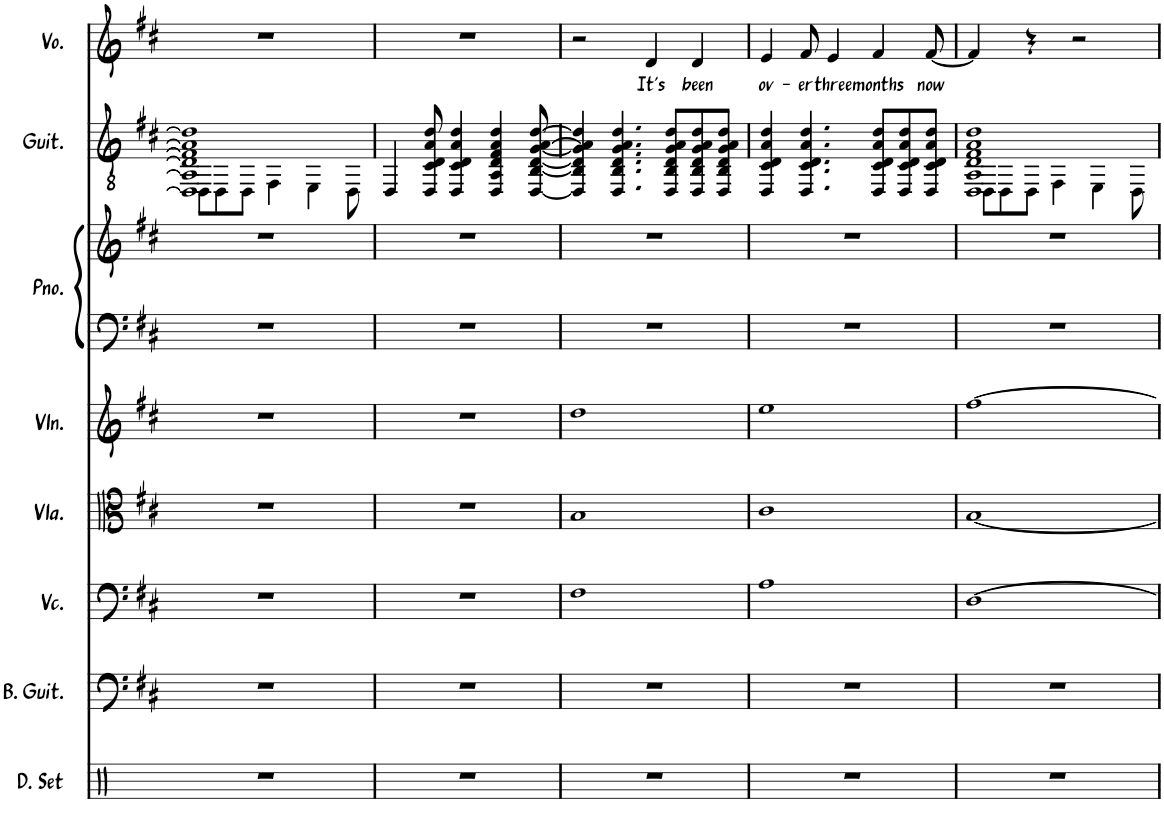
**kern	**kern	**kern	**kern	**kern	**kern	**kern	**kern	**kern	**text
*part8	*part7	*part6	*part5	*part4	*part3	*part3	*part2	*part1	*part1
*staff9	*staff8	*staff7	*staff6	*staff5	*staff4	*staff3	*staff2	*staff1	*staff1
*I"Drumset	*I"Bass Guitar	*I"Violoncello	*I"Viola	*I"Violin	*I"Piano	*	*I"Acoustic Guitar	*I"Voice	*
*I'D. Set	*I'B. Guit.	*I'Vc.	*I'Vla.	*I'Vln.	*I'Pno.	*	*I'Guit.	*I'Vo.	*
!!LO:PB:g=z
*clefX	*clefF4	*clefF4	*clefC3	*clefG2	*clefF4	*clefG2	*clefGv2	*clefG2	*
*	*Trd7c12	*	*	*	*	*	*	*	*
*k[]	*k[f#c#]	*k[f#c#]	*k[f#c#]	*k[f#c#]	*k[f#c#]	*k[f#c#]	*k[f#c#]	*k[f#c#]	*
*M4/4	*M4/4	*M4/4	*M4/4	*M4/4	*M4/4	*M4/4	*M4/4	*M4/4	*
=7	=7	=7	=7	=7	=7	=7	=7	=7	=7
*	*	*	*	*	*	*	*^	*	*
1r	1r	1r	1r	1r	1r	1r	1DD] 1AA] 1D] 1F#] 1A] 1d]	8DD\L	1r	.
.	.	.	.	.	.	.	.	8DD\	.	.
.	.	.	.	.	.	.	.	8DD\J	.	.
.	.	.	.	.	.	.	.	4FF#\	.	.
.	.	.	.	.	.	.	.	4EE\	.	.
.	.	.	.	.	.	.	.	8DD\	.	.
*	*	*	*	*	*	*	*v	*v	*	*
=8	=8	=8	=8	=8	=8	=8	=8	=8	=8
1r	1r	1r	1r	1r	1r	1r	4DD/	1r	.
.	.	.	.	.	.	.	8DD/ 8C#/ 8D/ 8A/ 8d/	.	.
.	.	.	.	.	.	.	4DD/ 4C#/ 4D/ 4A/ 4d/	.	.
.	.	.	.	.	.	.	4DD/ 4AA/ 4D/ 4F#/ 4A/ 4d/	.	.
.	.	.	.	.	.	.	[8DD/ [8BB/ [8D/ [8G/ [8A/ [8d/	.	.
=9	=9	=9	=9	=9	=9	=9	=9	=9	=9
1r	1r	1F#	1B	1dd	1r	1r	4DD/] 4BB/] 4D/] 4G/] 4A/] 4d/]	2r	.
.	.	.	.	.	.	.	4.DD/ 4.BB/ 4.D/ 4.G/ 4.A/ 4.d/	.	.
!	!	!	!	!	!	!	!	!	!LO:LY:b
.	.	.	.	.	.	.	.	4d/	It's
.	.	.	.	.	.	.	8DD/ 8BB/ 8D/ 8G/ 8A/ 8d/L	.	.
!	!	!	!	!	!	!	!	!	!LO:LY:b
.	.	.	.	.	.	.	8DD/ 8BB/ 8D/ 8G/ 8A/ 8d/	4d/	been
.	.	.	.	.	.	.	8DD/ 8BB/ 8D/ 8G/ 8A/ 8d/J	.	.
=10	=10	=10	=10	=10	=10	=10	=10	=10	=10
!	!	!	!	!	!	!	!	!	!LO:LY:b
1r	1r	1A	1c#	1ee	1r	1r	4DD/ 4C#/ 4D/ 4A/ 4d/	4e/	ov-
!	!	!	!	!	!	!	!	!	!LO:LY:b
.	.	.	.	.	.	.	4.DD/ 4.C#/ 4.D/ 4.A/ 4.d/	8f#/	-er
!	!	!	!	!	!	!	!	!	!LO:LY:b
.	.	.	.	.	.	.	.	4e/	three
!	!	!	!	!	!	!	!	!	!LO:LY:b
.	.	.	.	.	.	.	8DD/ 8C#/ 8D/ 8A/ 8d/L	4f#/	months
.	.	.	.	.	.	.	8DD/ 8C#/ 8D/ 8A/ 8d/	.	.
!	!	!	!	!	!	!	!	!	!LO:LY:b
.	.	.	.	.	.	.	8DD/ 8C#/ 8D/ 8A/ 8d/J	[8f#/	now
=11	=11	=11	=11	=11	=11	=11	=11	=11	=11
*	*	*	*	*	*	*	*^	*	*
1r	1r	[1D	[1B	[1ff#	1r	1r	1DD 1AA 1D 1F# 1A 1d	8DD\L	4f#/]	.
.	.	.	.	.	.	.	.	8DD\	.	.
.	.	.	.	.	.	.	.	8DD\J	4r	.
.	.	.	.	.	.	.	.	4FF#\	.	.
.	.	.	.	.	.	.	.	.	2r	.
.	.	.	.	.	.	.	.	4EE\	.	.
.	.	.	.	.	.	.	.	8DD\	.	.
*	*	*	*	*	*	*	*v	*v	*	*
=	=	=	=	=	=	=	=	=	=
*-	*-	*-	*-	*-	*-	*-	*-	*-	*-
